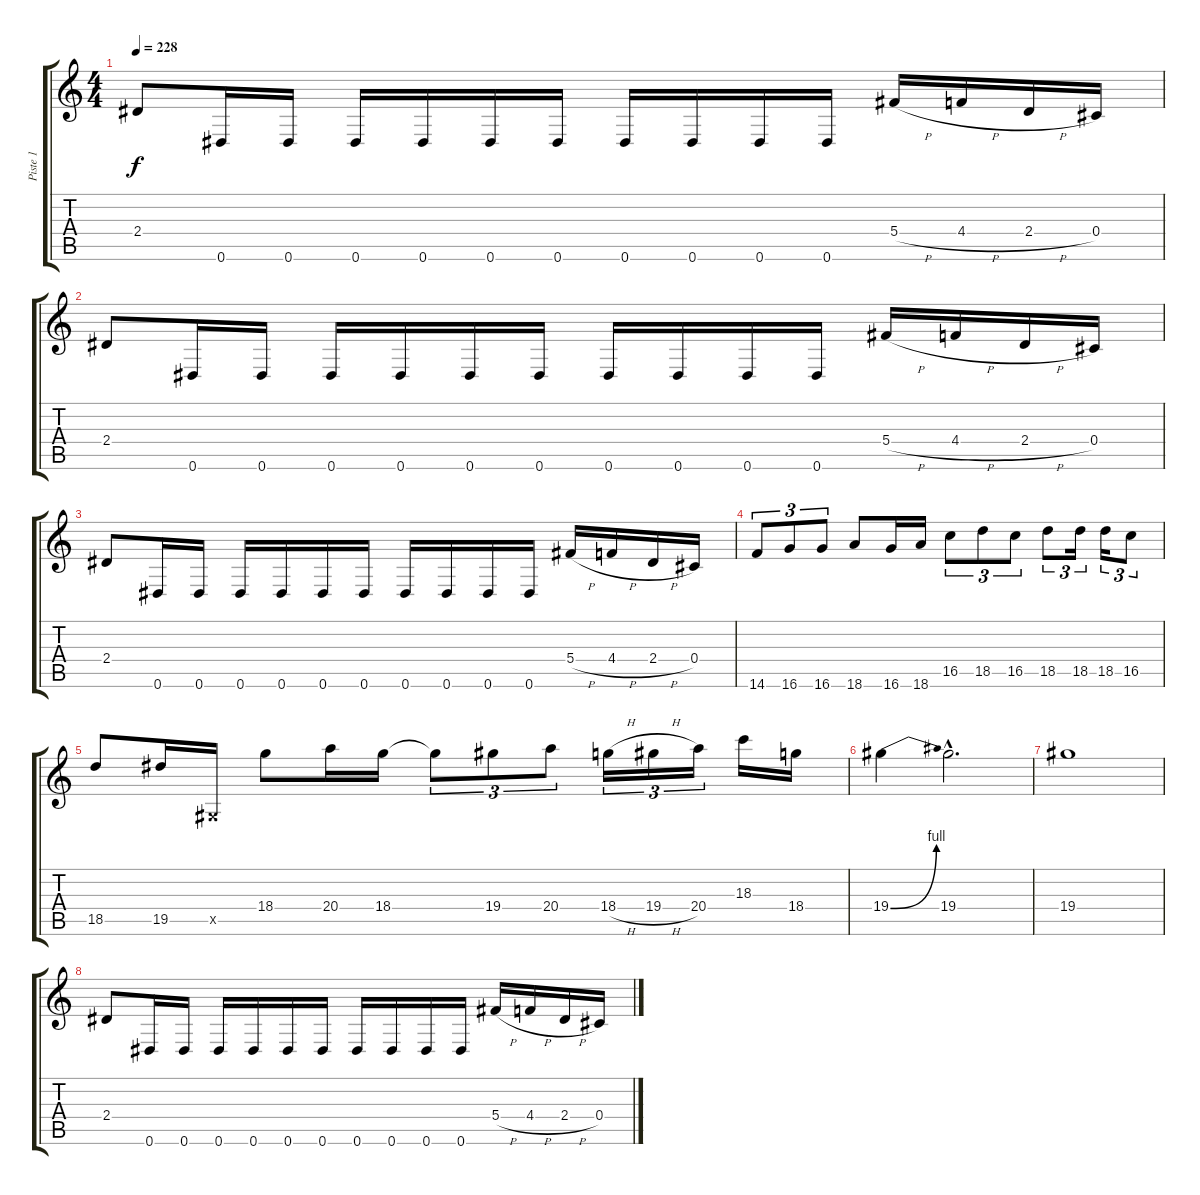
\track ("Piste 1" "Piste 1") {instrument distortionguitar}
\staff {score tabs}
\tuning (Eb4 Bb3 Gb3 Db3 Ab2 Eb2) {hide}
\ts (4 4)
\tempo 228
\clef g2
\ks c
2.4.8{dy f} 0.6.16 0.6.16 0.6.16 0.6.16 0.6.16 0.6.16 0.6.16 0.6.16 0.6.16 0.6.16 5.4{h}.16 4.4{h}.16 2.4{h}.16 0.4.16 |
2.4.8 0.6.16 0.6.16 0.6.16 0.6.16 0.6.16 0.6.16 0.6.16 0.6.16 0.6.16 0.6.16 5.4{h}.16 4.4{h}.16 2.4{h}.16 0.4.16 |
2.4.8 0.6.16 0.6.16 0.6.16 0.6.16 0.6.16 0.6.16 0.6.16 0.6.16 0.6.16 0.6.16 5.4{h}.16 4.4{h}.16 2.4{h}.16 0.4.16 |
14.6.8{tu (3 2)} 16.6.8{tu (3 2)} 16.6.8{tu (3 2)} 18.6.8 16.6.16 18.6.16 16.5.8{tu (3 2)} 18.5.8{tu (3 2)} 16.5.8{tu (3 2)} 18.5.8{tu (3 2)} 18.5.16{tu (3 2)} 18.5.16{tu (3 2)} 16.5.8{tu (3 2)} |
18.5.8 19.5.16 0.5{x}.16 18.4.8 20.4.16 18.4.16 18.4{t}.8{tu (3 2)} 19.4.8{tu (3 2)} 20.4.8{tu (3 2)} 18.4{h}.16{tu (3 2)} 19.4{h}.16{tu (3 2)} 20.4.16{tu (3 2)} 18.3.16 18.4.16 |
19.4{be (bend 0 0 60 4)}.4 19.4{hac}.2{d} |
19.4.1 |
2.4.8 0.6.16 0.6.16 0.6.16 0.6.16 0.6.16 0.6.16 0.6.16 0.6.16 0.6.16 0.6.16 5.4{h}.16 4.4{h}.16 2.4{h}.16 0.4.16
